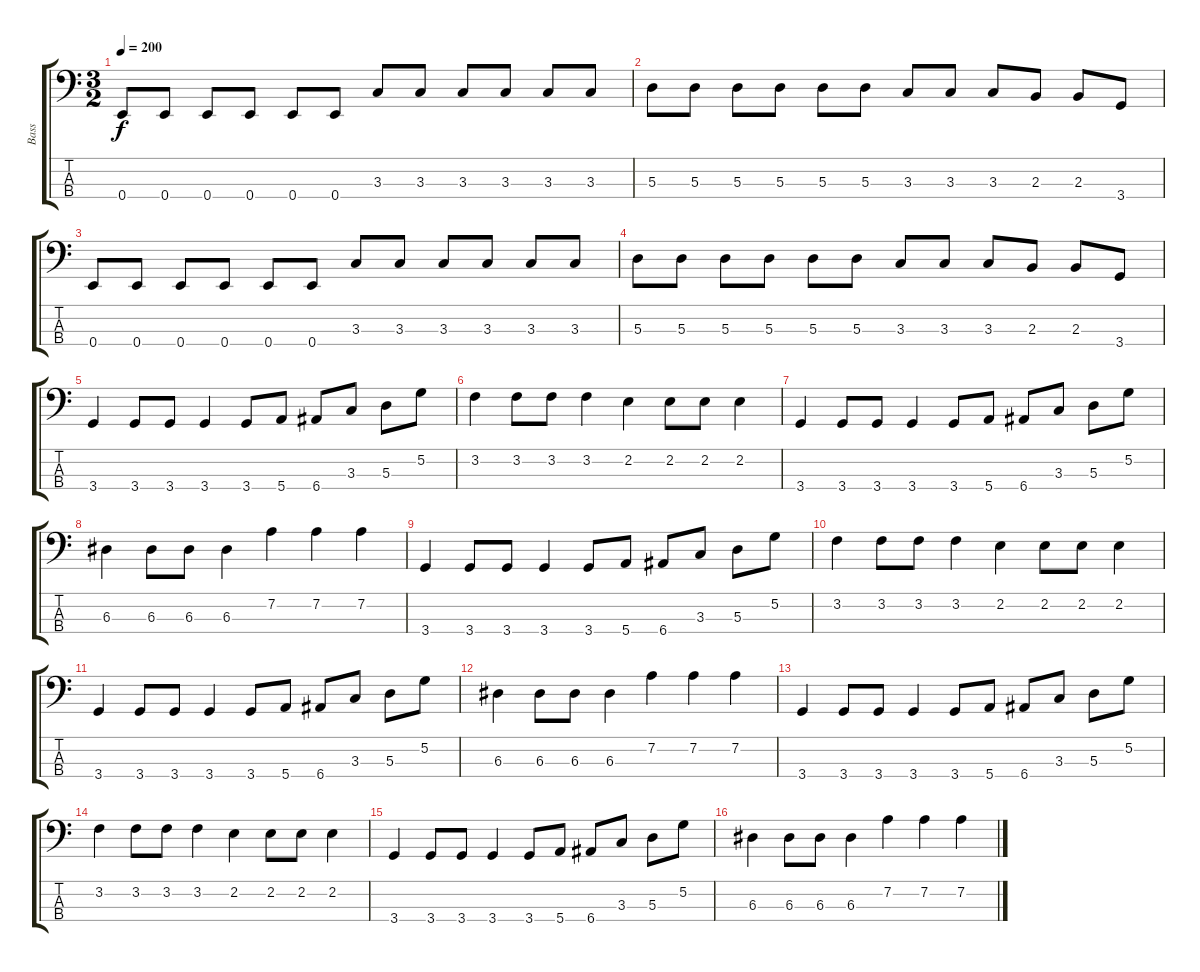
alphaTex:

\track ("Bass" "Bass") {instrument electricbasspick}
\staff {score tabs}
\tuning (G2 D2 A1 E1) {hide}
\ts (3 2)
\tempo 200
\clef f4
\ks c
0.4.8{dy f} 0.4.8 0.4.8 0.4.8 0.4.8 0.4.8 3.3.8 3.3.8 3.3.8 3.3.8 3.3.8 3.3.8 |
5.3.8 5.3.8 5.3.8 5.3.8 5.3.8 5.3.8 3.3.8 3.3.8 3.3.8 2.3.8 2.3.8 3.4.8 |
0.4.8 0.4.8 0.4.8 0.4.8 0.4.8 0.4.8 3.3.8 3.3.8 3.3.8 3.3.8 3.3.8 3.3.8 |
5.3.8 5.3.8 5.3.8 5.3.8 5.3.8 5.3.8 3.3.8 3.3.8 3.3.8 2.3.8 2.3.8 3.4.8 |
3.4.4 3.4.8 3.4.8 3.4.4 3.4.8 5.4.8 6.4.8 3.3.8 5.3.8 5.2.8 |
3.2.4 3.2.8 3.2.8 3.2.4 2.2.4 2.2.8 2.2.8 2.2.4 |
3.4.4 3.4.8 3.4.8 3.4.4 3.4.8 5.4.8 6.4.8 3.3.8 5.3.8 5.2.8 |
6.3.4 6.3.8 6.3.8 6.3.4 7.2.4 7.2.4 7.2.4 |
3.4.4 3.4.8 3.4.8 3.4.4 3.4.8 5.4.8 6.4.8 3.3.8 5.3.8 5.2.8 |
3.2.4 3.2.8 3.2.8 3.2.4 2.2.4 2.2.8 2.2.8 2.2.4 |
3.4.4 3.4.8 3.4.8 3.4.4 3.4.8 5.4.8 6.4.8 3.3.8 5.3.8 5.2.8 |
6.3.4 6.3.8 6.3.8 6.3.4 7.2.4 7.2.4 7.2.4 |
3.4.4 3.4.8 3.4.8 3.4.4 3.4.8 5.4.8 6.4.8 3.3.8 5.3.8 5.2.8 |
3.2.4 3.2.8 3.2.8 3.2.4 2.2.4 2.2.8 2.2.8 2.2.4 |
3.4.4 3.4.8 3.4.8 3.4.4 3.4.8 5.4.8 6.4.8 3.3.8 5.3.8 5.2.8 |
6.3.4 6.3.8 6.3.8 6.3.4 7.2.4 7.2.4 7.2.4
